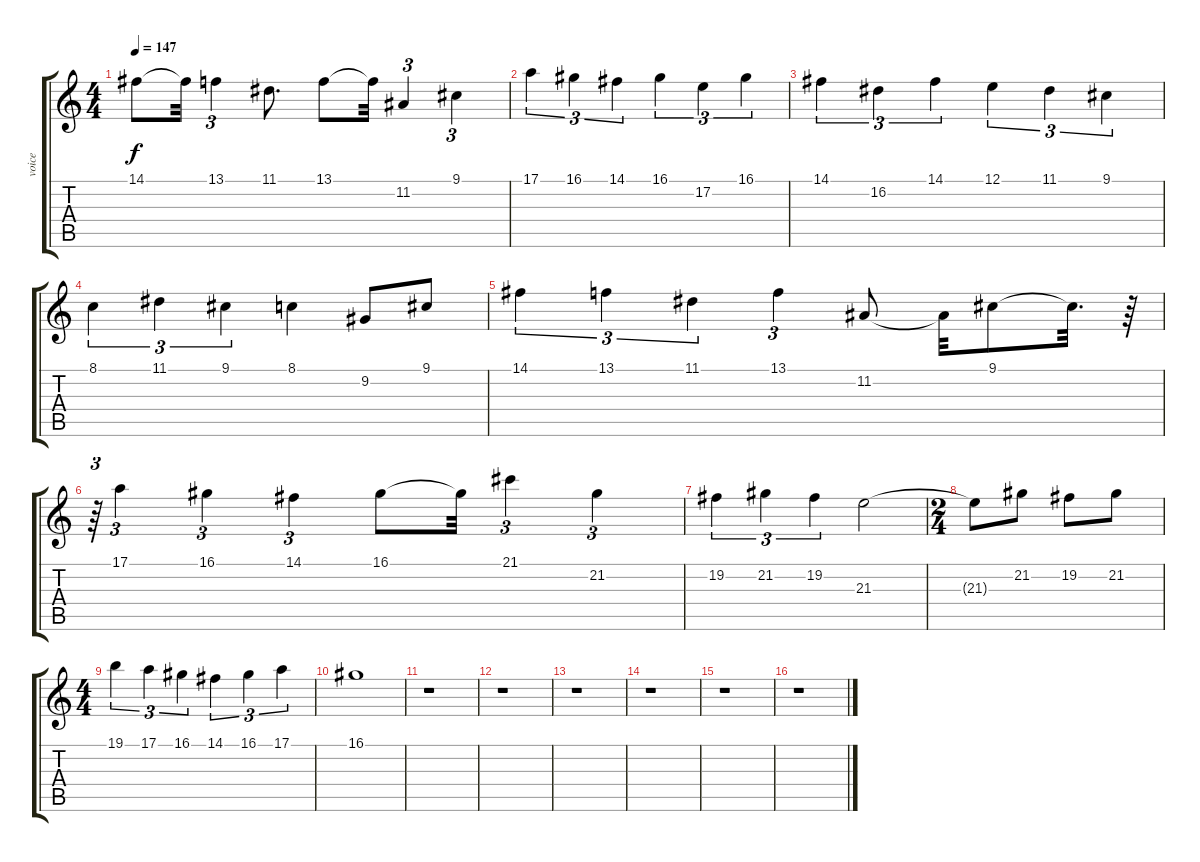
\track ("voice" "voice") {instrument lead6voice}
\staff {score tabs}
\tuning (E4 B3 G3 D3 A2 E2) {hide}
\ts (4 4)
\tempo 147
\clef g2
\ks c
14.1{t}.8{dy f} 14.1{t}.32 13.1.4{tu (3 2)} 11.1.8{d} 13.1.8 13.1{t}.32 11.2.4{tu (3 2)} 9.1.4{tu (3 2)} |
17.1.4{tu (3 2)} 16.1.4{tu (3 2)} 14.1.4{tu (3 2)} 16.1.4{tu (3 2)} 17.2.4{tu (3 2)} 16.1.4{tu (3 2)} |
14.1.4{tu (3 2)} 16.2.4{tu (3 2)} 14.1.4{tu (3 2)} 12.1.4{tu (3 2)} 11.1.4{tu (3 2)} 9.1.4{tu (3 2)} |
8.1.4{tu (3 2)} 11.1.4{tu (3 2)} 9.1.4{tu (3 2)} 8.1.4 9.2.8 9.1.8 |
14.1.4{tu (3 2)} 13.1.4{tu (3 2)} 11.1.4{tu (3 2)} 13.1.4{tu (3 2)} 11.2.8 11.2{t}.32 9.1.8 9.1{t}.32{d} r.64 |
r.64{tu (3 2)} 17.1.4{tu (3 2)} 16.1.4{tu (3 2)} 14.1.4{tu (3 2)} 16.1.8 16.1{t}.32 21.1.4{tu (3 2)} 21.2.4{tu (3 2)} |
19.2.4{tu (3 2)} 21.2.4{tu (3 2)} 19.2.4{tu (3 2)} 21.3.2 |
\ts (2 4)
21.3{t}.8 21.2.8 19.2.8 21.2.8 |
\ts (4 4)
19.1.4{tu (3 2)} 17.1.4{tu (3 2)} 16.1.4{tu (3 2)} 14.1.4{tu (3 2)} 16.1.4{tu (3 2)} 17.1.4{tu (3 2)} |
16.1.1 |
r.1 |
r.1 |
r.1 |
r.1 |
r.1 |
r.1
